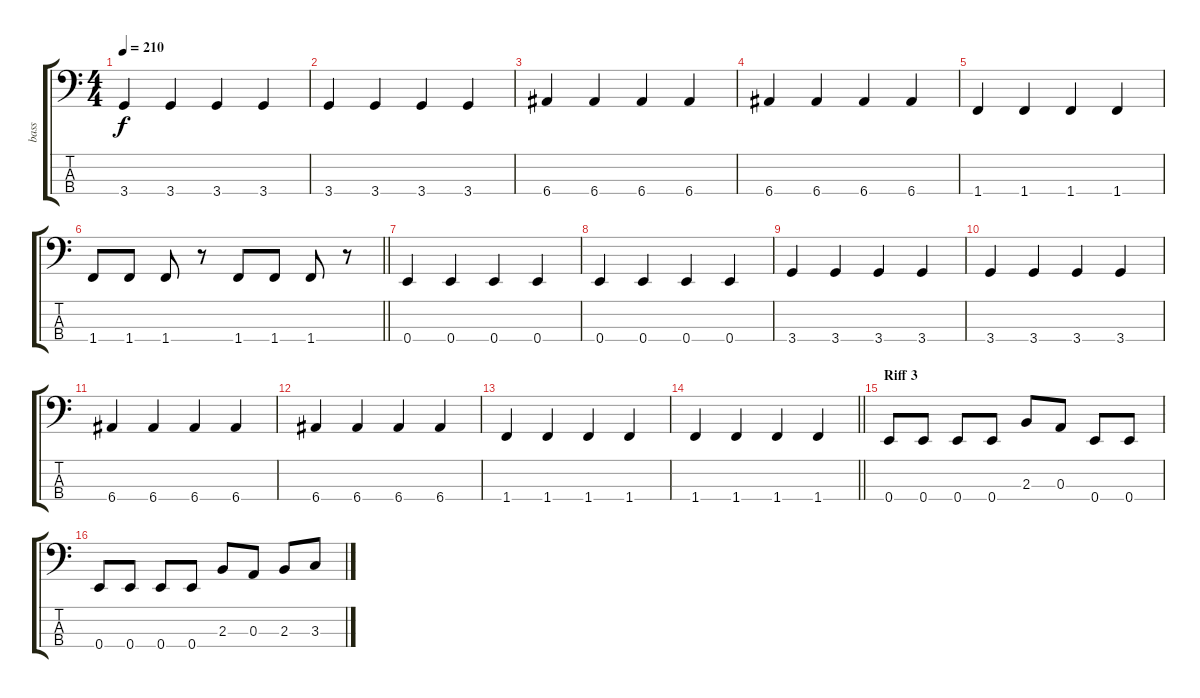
\track ("bass" "bass") {instrument electricbassfinger}
\staff {score tabs}
\tuning (G2 D2 A1 E1) {hide}
\ts (4 4)
\tempo 210
\clef f4
\ks c
3.4.4{dy f} 3.4.4 3.4.4 3.4.4 |
3.4.4 3.4.4 3.4.4 3.4.4 |
6.4.4 6.4.4 6.4.4 6.4.4 |
6.4.4 6.4.4 6.4.4 6.4.4 |
1.4.4 1.4.4 1.4.4 1.4.4 |
\barLineRight lightlight
1.4.8 1.4.8 1.4.8 r.8 1.4.8 1.4.8 1.4.8 r.8 |
0.4.4 0.4.4 0.4.4 0.4.4 |
0.4.4 0.4.4 0.4.4 0.4.4 |
3.4.4 3.4.4 3.4.4 3.4.4 |
3.4.4 3.4.4 3.4.4 3.4.4 |
6.4.4 6.4.4 6.4.4 6.4.4 |
6.4.4 6.4.4 6.4.4 6.4.4 |
1.4.4 1.4.4 1.4.4 1.4.4 |
\barLineRight lightlight
1.4.4 1.4.4 1.4.4 1.4.4 |
\section ("" "Riff 3")
0.4.8 0.4.8 0.4.8 0.4.8 2.3.8 0.3.8 0.4.8 0.4.8 |
0.4.8 0.4.8 0.4.8 0.4.8 2.3.8 0.3.8 2.3.8 3.3.8
